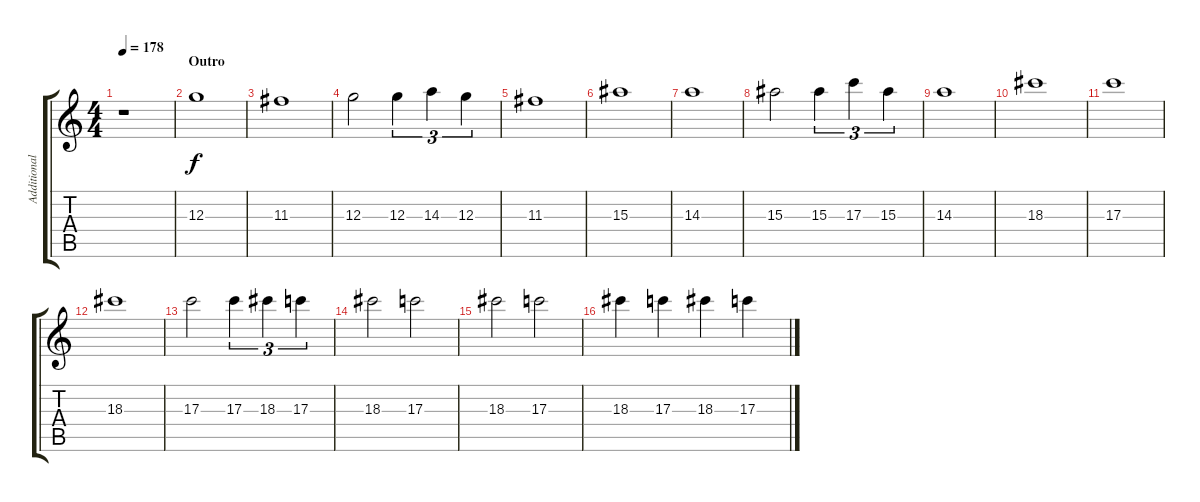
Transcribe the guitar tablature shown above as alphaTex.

\track ("Additional Guitar" "Additional") {instrument electricguitarmuted}
\staff {score tabs}
\tuning (E4 B3 G3 D3 A2 E2) {hide}
\ts (4 4)
\tempo 178
\clef g2
\ks c
r.1{dy f} |
\section ("" "Outro")
12.3.1 |
11.3.1 |
12.3.2 12.3.4{tu (3 2)} 14.3.4{tu (3 2)} 12.3.4{tu (3 2)} |
11.3.1 |
15.3.1 |
14.3.1 |
15.3.2 15.3.4{tu (3 2)} 17.3.4{tu (3 2)} 15.3.4{tu (3 2)} |
14.3.1 |
18.3.1 |
17.3.1 |
18.3.1 |
17.3.2 17.3.4{tu (3 2)} 18.3.4{tu (3 2)} 17.3.4{tu (3 2)} |
18.3.2 17.3.2 |
18.3.2 17.3.2 |
18.3.4 17.3.4 18.3.4 17.3.4
